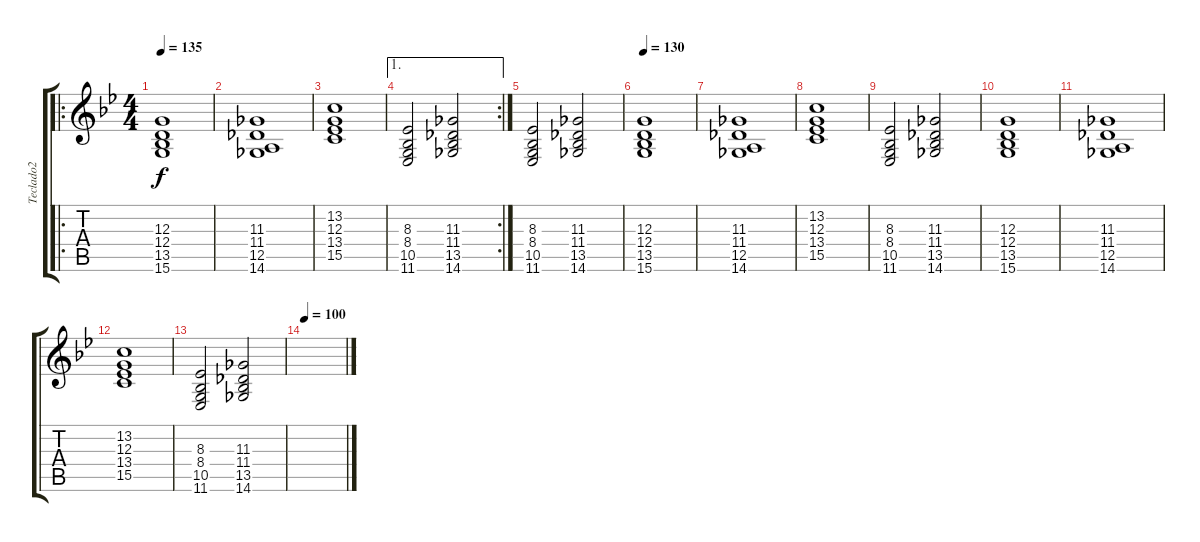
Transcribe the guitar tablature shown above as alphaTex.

\track ("Teclado2" "Teclado2") {instrument choiraahs}
\staff {score tabs}
\tuning (E4 B3 G3 D3 A2 E2) {hide}
\ro
\ts (4 4)
\tempo 135
\clef g2
\ks gminor
(12.3 12.4 13.5 15.6).1{dy f} |
(11.3 11.4 12.5 14.6).1 |
(13.2 12.3 13.4 15.5).1 |
\ae 1
\rc 2
(8.3 8.4 10.5 11.6).2 (11.3 11.4 13.5 14.6).2 |
(8.3 8.4 10.5 11.6).2 (11.3 11.4 13.5 14.6).2 |
\tempo 130
(12.3 12.4 13.5 15.6).1 |
(11.3 11.4 12.5 14.6).1 |
(13.2 12.3 13.4 15.5).1 |
(8.3 8.4 10.5 11.6).2 (11.3 11.4 13.5 14.6).2 |
(12.3 12.4 13.5 15.6).1 |
(11.3 11.4 12.5 14.6).1 |
(13.2 12.3 13.4 15.5).1 |
(8.3 8.4 10.5 11.6).2 (11.3 11.4 13.5 14.6).2 |
\tempo 100
